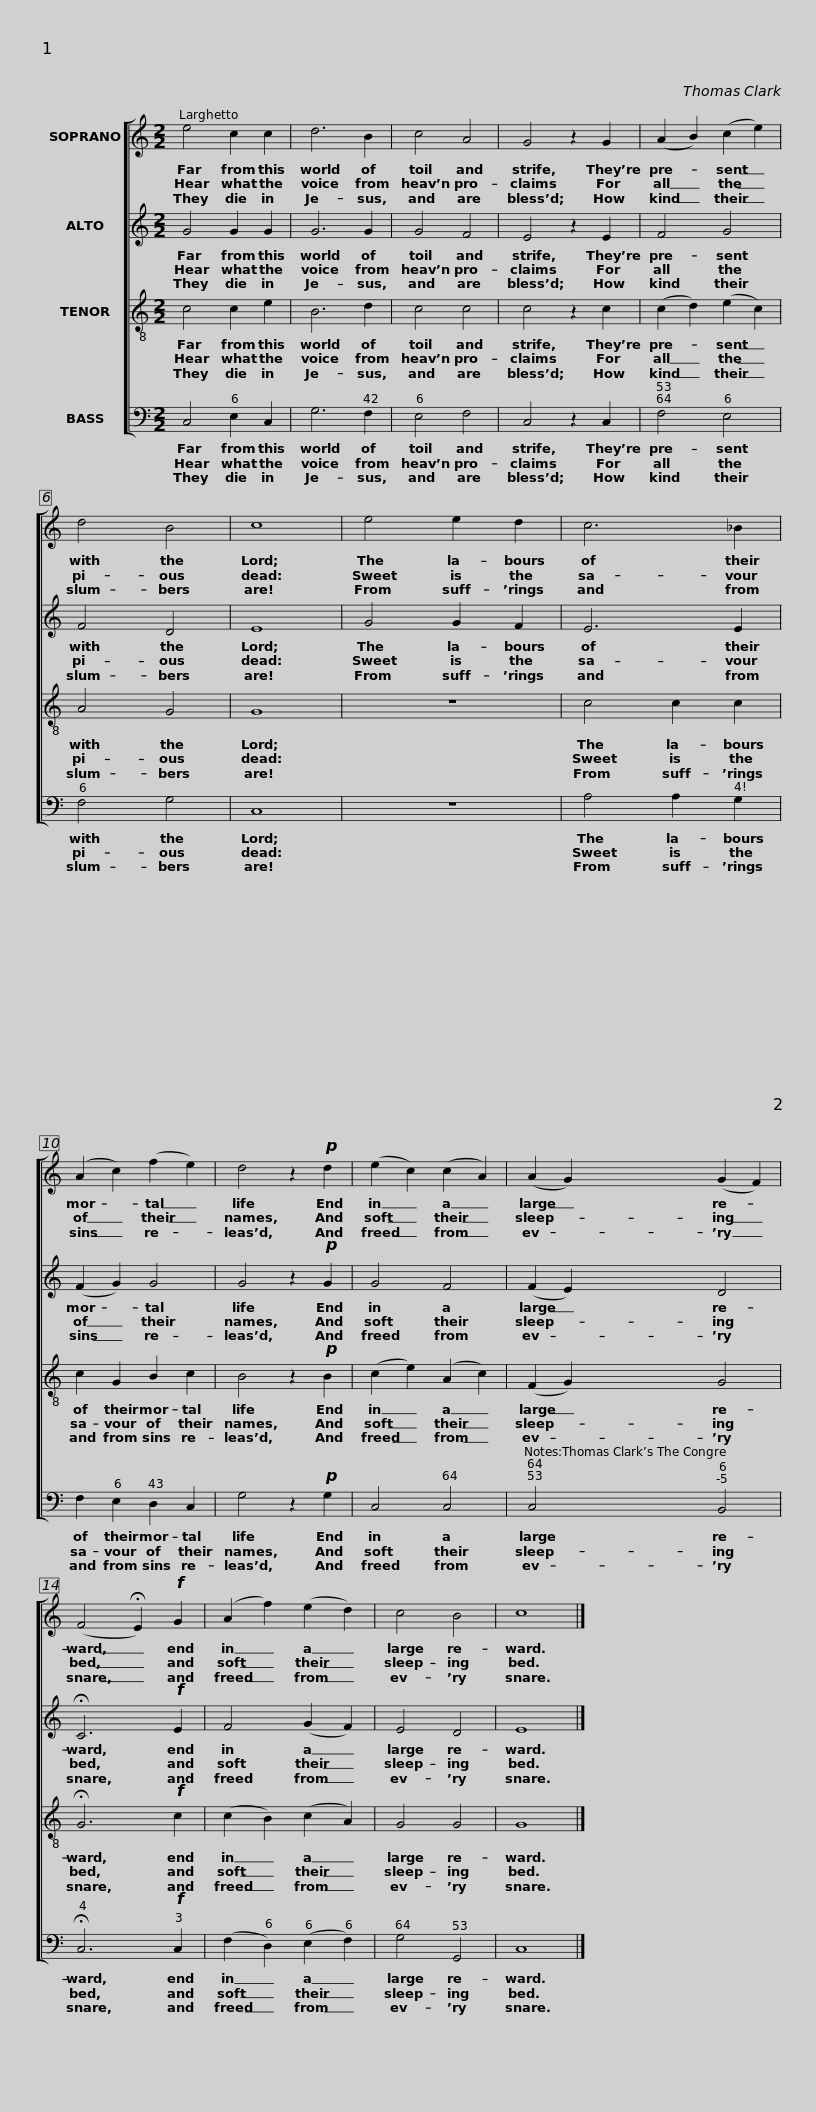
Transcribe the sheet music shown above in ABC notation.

X:1
%%score [ 1 2 3 4 ]
L:1/8
M:2/2
I:linebreak $
K:C
V:1 treble
V:2 treble
V:3 treble-8 transpose=-12
V:4 bass
V:1
 e4 c2 c2 | d6 B2 | c4 A4 | G4 z2 G2 | (A2 B2) (c2 e2) | %5
 d4 B4 |$ c8 |$ e4 e2 d2 | c6 _B2 | (A2 c2) (f2 e2) | %10
 d4 z2!p! d2 | (e2 c2) (c2 A2) |$ (A2 G2) (G2 F2) | (F4 !fermata!E2)!f! G2 | (A2 f2) (e2 d2) | %15
 c4 B4 | c8 |] %17
V:2
 G4 G2 G2 | G6 G2 | G4 F4 | E4 z2 E2 | F4 G4 | %5
 F4 D4 |$ E8 |$ G4 G2 F2 | E6 E2 | (F2 G2) G4 | %10
 G4 z2!p! G2 | G4 F4 |$ (F2 E2) D4 | !fermata!C6!f! E2 | F4 (G2 F2) | %15
 E4 D4 | E8 |] %17
V:3
 c4 c2 e2 | B6 d2 | c4 c4 | c4 z2 c2 | (c2 d2) (e2 c2) | %5
 A4 G4 |$ G8 |$ z8 | c4 c2 c2 | c2 G2 B2 c2 | %10
 B4 z2!p! B2 | (c2 e2) (A2 c2) |$ (F2 G2) G4 | !fermata!G6!f! c2 | (c2 B2) (c2 A2) | %15
 G4 G4 | G8 |] %17
V:4
 C,4 E,2 C,2 | G,6 F,2 | E,4 F,4 | C,4 z2 C,2 | F,4 E,4 | %5
 F,4 G,4 |$ C,8 |$ z8 | A,4 A,2 G,2 | F,2 E,2 D,2 C,2 | %10
 G,4 z2!p! G,2 | C,4 C,4 |$ C,4 B,,4 | !fermata!C,6!f! C,2 | (F,2 D,2) (E,2 F,2) | %15
 G,4 G,,4 | C,8 |] %17
